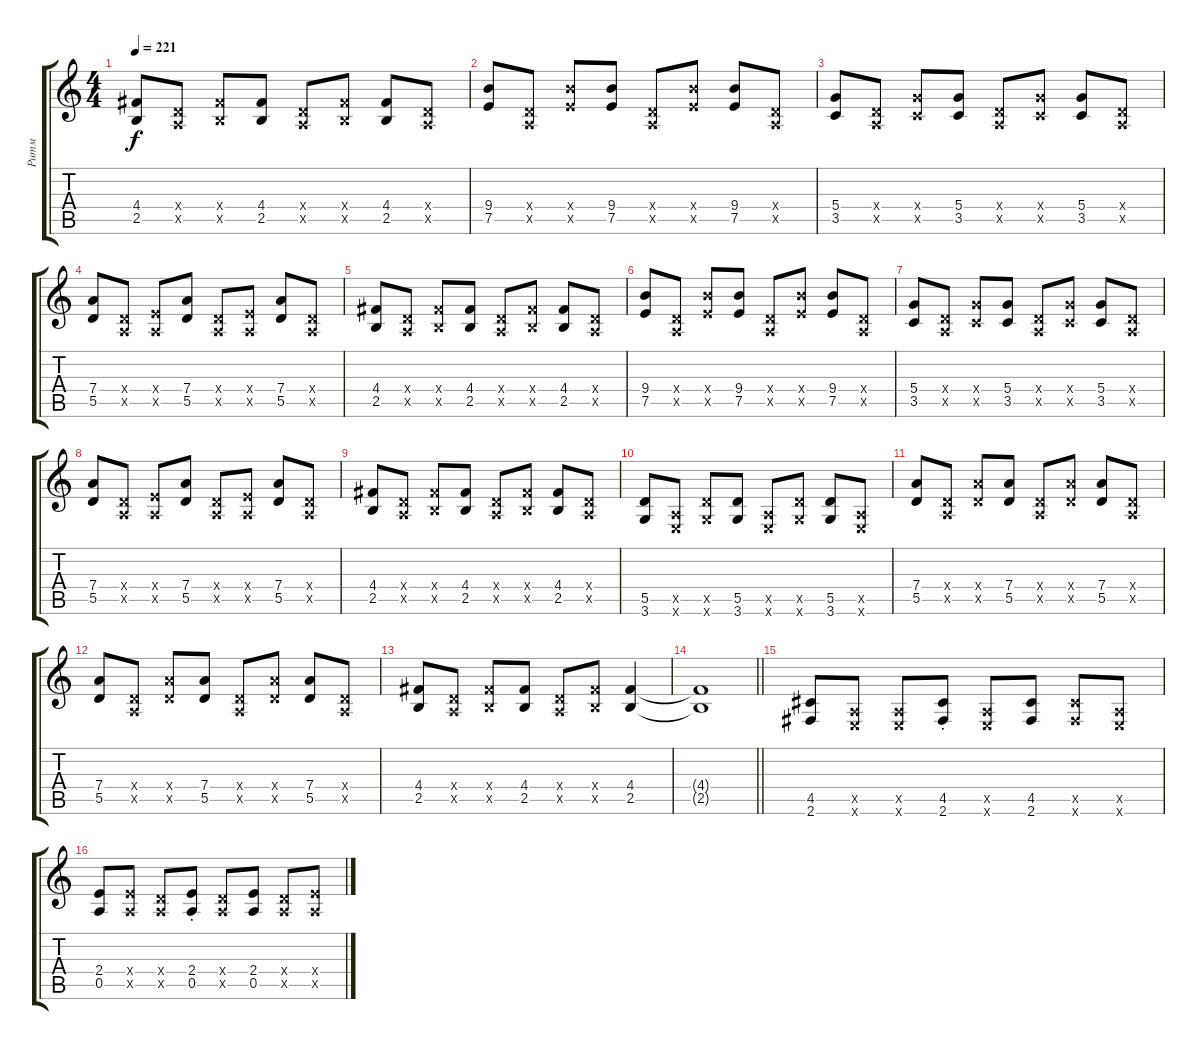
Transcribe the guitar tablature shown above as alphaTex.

\track ("Ритм" "Ритм") {instrument distortionguitar}
\staff {score tabs}
\tuning (E4 B3 G3 D3 A2 E2) {hide}
\ts (4 4)
\tempo 221
\clef g2
\ks c
(4.4 2.5).8{dy f} (0.4{x} 0.5{x}).8 (4.4{x} 2.5{x}).8 (4.4 2.5).8 (0.4{x} 0.5{x}).8 (4.4{x} 2.5{x}).8 (4.4 2.5).8 (0.4{x} 0.5{x}).8 |
(9.4 7.5).8 (0.4{x} 0.5{x}).8 (9.4{x} 7.5{x}).8 (9.4 7.5).8 (0.4{x} 0.5{x}).8 (9.4{x} 7.5{x}).8 (9.4 7.5).8 (0.4{x} 0.5{x}).8 |
(5.4 3.5).8 (0.4{x} 0.5{x}).8 (5.4{x} 3.5{x}).8 (5.4 3.5).8 (0.4{x} 0.5{x}).8 (5.4{x} 3.5{x}).8 (5.4 3.5).8 (0.4{x} 0.5{x}).8 |
(7.4 5.5).8 (0.4{x} 0.5{x}).8 (2.4{x} 0.5{x}).8 (7.4 5.5).8 (0.4{x} 0.5{x}).8 (2.4{x} 0.5{x}).8 (7.4 5.5).8 (0.4{x} 0.5{x}).8 |
(4.4 2.5).8 (0.4{x} 0.5{x}).8 (4.4{x} 2.5{x}).8 (4.4 2.5).8 (0.4{x} 0.5{x}).8 (4.4{x} 2.5{x}).8 (4.4 2.5).8 (0.4{x} 0.5{x}).8 |
(9.4 7.5).8 (0.4{x} 0.5{x}).8 (9.4{x} 7.5{x}).8 (9.4 7.5).8 (0.4{x} 0.5{x}).8 (9.4{x} 7.5{x}).8 (9.4 7.5).8 (0.4{x} 0.5{x}).8 |
(5.4 3.5).8 (0.4{x} 0.5{x}).8 (5.4{x} 3.5{x}).8 (5.4 3.5).8 (0.4{x} 0.5{x}).8 (5.4{x} 3.5{x}).8 (5.4 3.5).8 (0.4{x} 0.5{x}).8 |
(7.4 5.5).8 (0.4{x} 0.5{x}).8 (2.4{x} 0.5{x}).8 (7.4 5.5).8 (0.4{x} 0.5{x}).8 (2.4{x} 0.5{x}).8 (7.4 5.5).8 (0.4{x} 0.5{x}).8 |
(4.4 2.5).8 (0.4{x} 0.5{x}).8 (4.4{x} 2.5{x}).8 (4.4 2.5).8 (0.4{x} 0.5{x}).8 (4.4{x} 2.5{x}).8 (4.4 2.5).8 (0.4{x} 0.5{x}).8 |
(5.5 3.6).8 (0.5{x} 0.6{x}).8 (5.5{x} 3.6{x}).8 (5.5 3.6).8 (0.5{x} 0.6{x}).8 (5.5{x} 3.6{x}).8 (5.5 3.6).8 (0.5{x} 0.6{x}).8 |
(7.4 5.5).8 (0.4{x} 0.5{x}).8 (7.4{x} 5.5{x}).8 (7.4 5.5).8 (0.4{x} 0.5{x}).8 (7.4{x} 5.5{x}).8 (7.4 5.5).8 (0.4{x} 0.5{x}).8 |
(7.4 5.5).8 (0.4{x} 0.5{x}).8 (7.4{x} 5.5{x}).8 (7.4 5.5).8 (0.4{x} 0.5{x}).8 (7.4{x} 5.5{x}).8 (7.4 5.5).8 (0.4{x} 0.5{x}).8 |
(4.4 2.5).8 (0.4{x} 0.5{x}).8 (4.4{x} 2.5{x}).8 (4.4 2.5).8 (0.4{x} 0.5{x}).8 (4.4{x} 2.5{x}).8 (4.4 2.5).4 |
\barLineRight lightlight
(4.4{t} 2.5{t}).1 |
(4.5 2.6).8 (0.5{x} 0.6{x}).8 (0.5{x} 0.6{x}).8 (4.5{st} 2.6{st}).8 (0.5{x} 0.6{x}).8 (4.5 2.6).8 (4.5{x} 2.6{x}).8 (0.5{x} 0.6{x}).8 |
(2.4 0.5).8 (2.4{x} 0.5{x}).8 (0.4{x} 0.5{x}).8 (2.4{st} 0.5{st}).8 (0.4{x} 0.5{x}).8 (2.4 0.5).8 (0.4{x} 0.5{x}).8 (2.4{x} 0.5{x}).8
